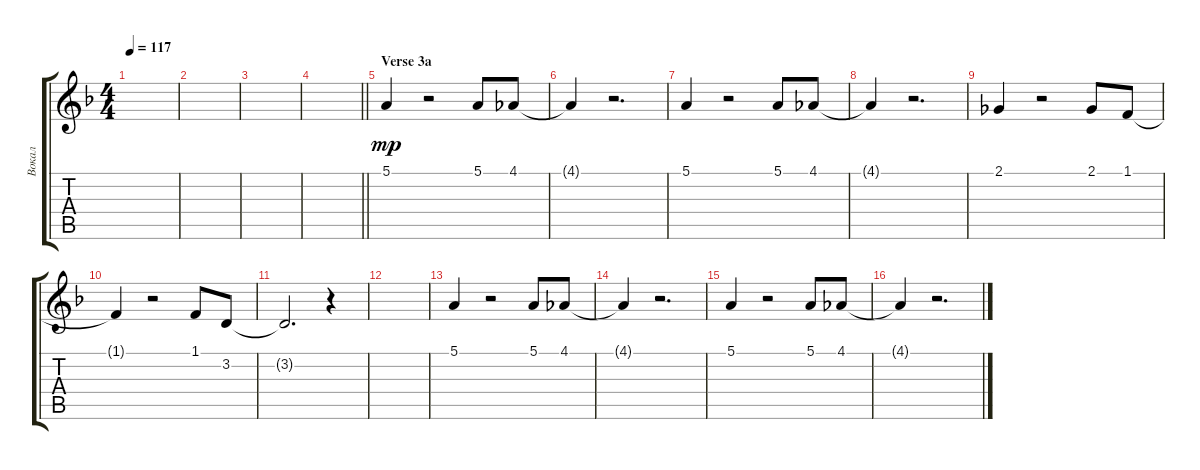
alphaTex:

\track ("Вокал" "Вокал") {instrument trumpet}
\staff {score tabs}
\tuning (E4 B3 G3 D3 A2 E2) {hide}
\ts (4 4)
\tempo 117
\clef g2
\ks dminor
|
|
|
\barLineRight lightlight
|
\section ("" "Verse 3a")
5.1.4{dy mp} r.2 5.1.8 4.1.8 |
4.1{t}.4 r.2{d} |
5.1.4 r.2 5.1.8 4.1.8 |
4.1{t}.4 r.2{d} |
2.1.4 r.2 2.1.8 1.1.8 |
1.1{t}.4 r.2 1.1.8 3.2.8 |
3.2{t}.2{d} r.4 |
|
5.1.4 r.2 5.1.8 4.1.8 |
4.1{t}.4 r.2{d} |
5.1.4 r.2 5.1.8 4.1.8 |
4.1{t}.4 r.2{d}
